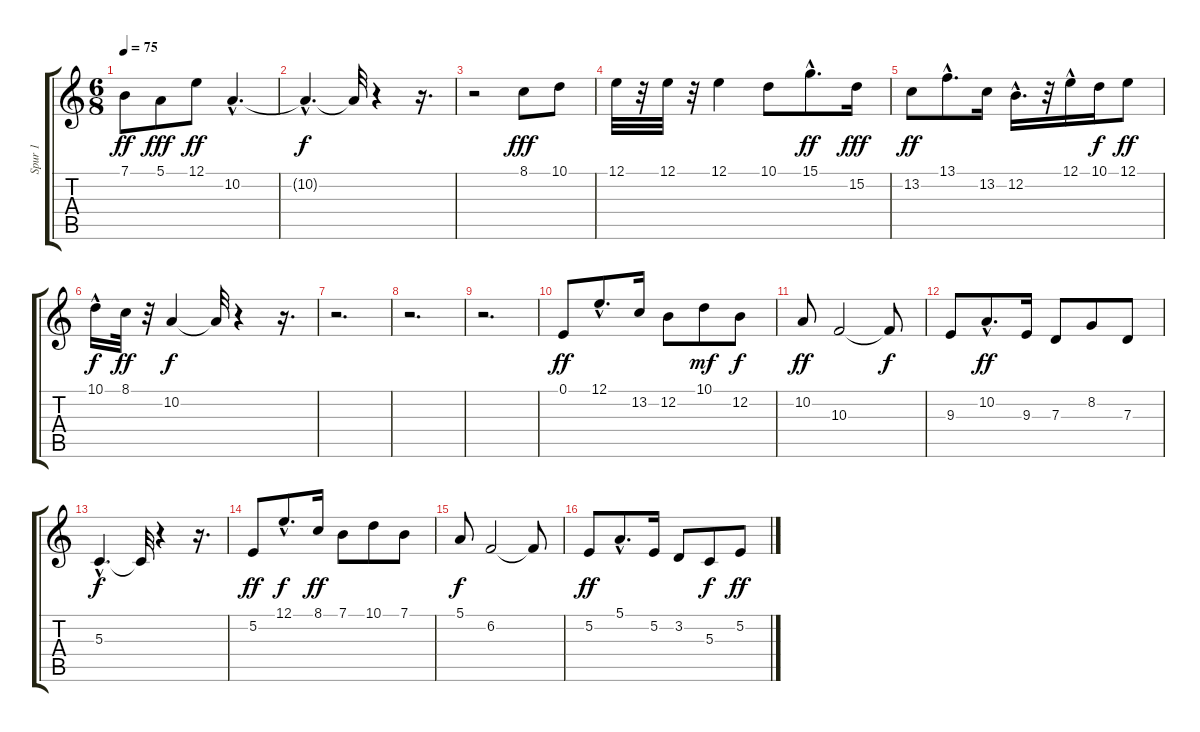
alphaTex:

\track ("Spur 1" "Spur 1") {instrument piccolo}
\staff {score tabs}
\tuning (E4 B3 G3 D3 A2 E2) {hide}
\ts (6 8)
\tempo 75
\clef g2
\ks c
7.1.8{dy ff} 5.1.8{dy fff} 12.1.8{dy ff} 10.2{hac}.4{d} |
10.2{hac t}.4{d dy f} 10.2{t}.32 r.4 r.16{d} |
r.2 8.1.8{dy fff} 10.1.8 |
12.1.32 r.32 12.1.32 r.32 12.1.4 10.1.8 15.1{hac}.8{d dy ff} 15.2.16{dy fff} |
13.2.8{dy ff} 13.1{hac}.8{d} 13.2.16 12.2{hac}.16{d} r.32 12.1{hac}.16 10.1.16{dy f} 12.1.8{dy ff} |
10.1{hac}.16{dy f} 8.1.32{dy ff} r.32 10.2.4{dy f} 10.2{t}.32 r.4 r.16{d} |
r.2{d} |
r.2{d} |
r.2{d} |
0.1.8{dy ff} 12.1{hac}.8{d} 13.2.16 12.2.8 10.1.8{dy mf} 12.2.8{dy f} |
10.2.8{dy ff} 10.3.2 10.3{t}.8{dy f} |
9.3.8 10.2{hac}.8{d dy ff} 9.3.16 7.3.8 8.2.8 7.3.8 |
5.3{hac}.4{d dy f} 5.3{t}.32 r.4 r.16{d} |
5.2.8{dy ff} 12.1{hac}.8{d dy f} 8.1.16{dy ff} 7.1.8 10.1.8 7.1.8 |
5.1.8{dy f} 6.2.2 6.2{t}.8 |
5.2.8{dy ff} 5.1{hac}.8{d} 5.2.16 3.2.8 5.3.8{dy f} 5.2.8{dy ff}
